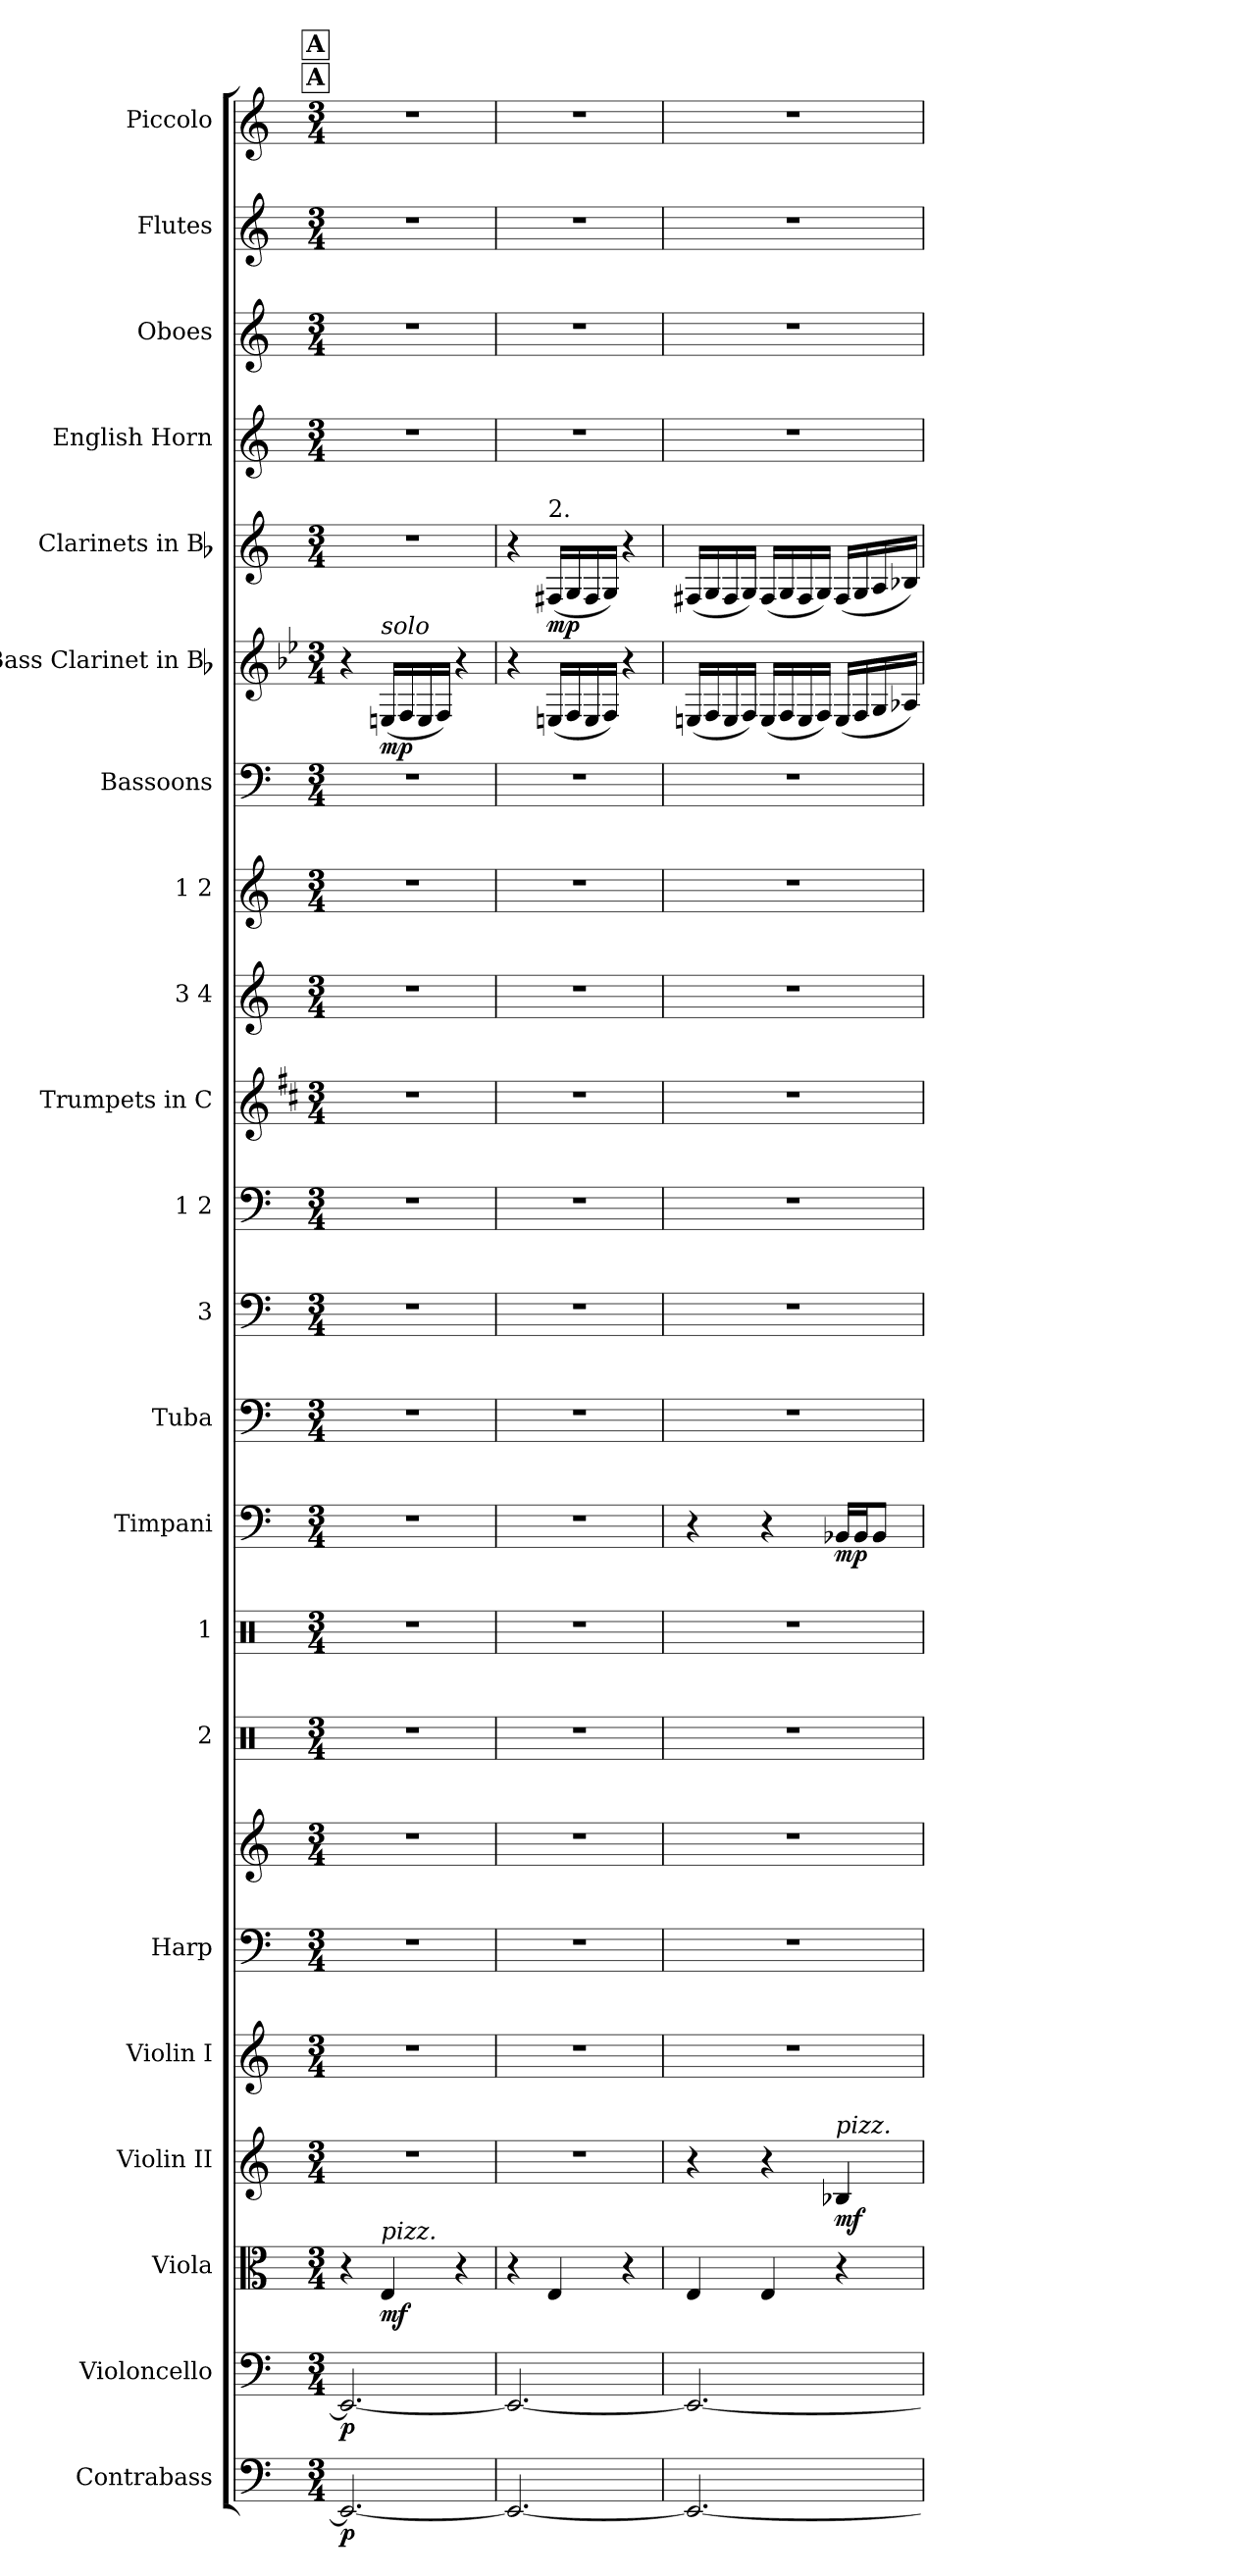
**kern	**dynam	**kern	**dynam	**kern	**dynam	**kern	**dynam	**kern	**kern	**kern	**kern	**kern	**kern	**dynam	**kern	**kern	**kern	**kern	**kern	**kern	**kern	**kern	**dynam	**kern	**dynam	**kern	**kern	**kern	**kern
*part22	*part22	*part21	*part21	*part20	*part20	*part19	*part19	*part18	*part17	*part17	*part16	*part15	*part14	*part14	*part13	*part12	*part11	*part10	*part9	*part8	*part7	*part6	*part6	*part5	*part5	*part4	*part3	*part2	*part1
*staff23	*staff23	*staff22	*staff22	*staff21	*staff21	*staff20	*staff20	*staff19	*staff18	*staff17	*staff16	*staff15	*staff14	*staff14	*staff13	*staff12	*staff11	*staff10	*staff9	*staff8	*staff7	*staff6	*staff6	*staff5	*staff5	*staff4	*staff3	*staff2	*staff1
*I"Contrabass	*	*I"Violoncello	*	*I"Viola	*	*I"Violin II	*	*I"Violin I	*I"Harp	*	*I"2	*I"1	*I"Timpani	*	*I"Tuba	*I"3	*I"1 2	*I"Trumpets in C	*I"3 4	*I"1 2	*I"Bassoons	*I"Bass Clarinet in Bb	*	*I"Clarinets in Bb	*	*I"English Horn	*I"Oboes	*I"Flutes	*I"Piccolo
*I'Cb.	*	*I'Vc.	*	*I'Vla.	*	*I'Vln. II	*	*I'Vln. I	*I'Hp.	*	*	*	*I'Timp.	*	*I'Tba.	*	*	*I'Tpt.	*	*	*I'Bsn.	*I'B. Cl.	*	*I'Cl.	*	*I'E. H.	*I'Ob.	*I'Fl.	*I'Picc.
*clefF4	*	*clefF4	*	*clefC3	*	*clefG2	*	*clefG2	*clefF4	*clefG2	*clefX	*clefX	*clefF4	*	*clefF4	*clefF4	*clefF4	*clefG2	*clefG2	*clefG2	*clefF4	*clefG2	*	*clefG2	*	*clefG2	*clefG2	*clefG2	*clefG2
*ITrd7c12	*	*	*	*	*	*	*	*	*	*	*	*	*	*	*	*	*	*ITrd1c2	*ITrd4c7	*ITrd4c7	*	*ITrd8c14	*	*ITrd1c2	*	*ITrd4c7	*	*	*ITrd-7c-12
*k[]	*	*k[]	*	*k[]	*	*k[]	*	*k[]	*k[]	*k[]	*k[]	*k[]	*k[]	*	*k[]	*k[]	*k[]	*k[]	*k[b-]	*k[b-]	*k[]	*k[b-e-]	*	*k[b-e-]	*	*k[b-]	*k[]	*k[]	*k[]
*C:	*	*C:	*	*C:	*	*C:	*	*C:	*C:	*C:	*C:	*C:	*C:	*	*C:	*C:	*C:	*C:	*F:	*F:	*C:	*B-:	*	*B-:	*	*F:	*C:	*C:	*C:
*M3/4	*	*M3/4	*	*M3/4	*	*M3/4	*	*M3/4	*M3/4	*M3/4	*M3/4	*M3/4	*M3/4	*	*M3/4	*M3/4	*M3/4	*M3/4	*M3/4	*M3/4	*M3/4	*M3/4	*	*M3/4	*	*M3/4	*M3/4	*M3/4	*M3/4
!!LO:REH:place=s3:a:B:fs=11.3:t=A
!!LO:REH:place=s19:a:B:fs=11.3:t=A
=19	=19	=19	=19	=19	=19	=19	=19	=19	=19	=19	=19	=19	=19	=19	=19	=19	=19	=19	=19	=19	=19	=19	=19	=19	=19	=19	=19	=19	=19
!	!LO:DY:b	!	!LO:DY:b	!	!	!	!	!	!	!	!	!	!	!	!	!	!	!	!	!	!	!	!	!	!	!	!	!	!
2.EEE/_	p	2.EE/_	p	4r	.	2.r	.	2.r	2.r	2.r	2.r	2.r	2.r	.	2.r	2.r	2.r	2.r	2.r	2.r	2.r	4r	.	2.r	.	2.r	2.r	2.r	2.r
!	!	!	!	!	!	!	!	!	!	!	!	!	!	!	!	!	!	!	!	!	!	!LO:TX:a:i:t=solo	!	!	!	!	!	!	!
!	!	!	!	!LO:TX:a:i:t=pizz.	!	!	!	!	!	!	!	!	!	!	!	!	!	!	!	!	!	!	!	!	!	!	!	!	!
!	!	!	!	!	!LO:DY:b	!	!	!	!	!	!	!	!	!	!	!	!	!	!	!	!	!	!LO:DY:b	!	!	!	!	!	!
.	.	.	.	4E/	mf	.	.	.	.	.	.	.	.	.	.	.	.	.	.	.	.	(<16EEn/LL	mp	.	.	.	.	.	.
.	.	.	.	.	.	.	.	.	.	.	.	.	.	.	.	.	.	.	.	.	.	16FF/	.	.	.	.	.	.	.
.	.	.	.	.	.	.	.	.	.	.	.	.	.	.	.	.	.	.	.	.	.	16EE/	.	.	.	.	.	.	.
.	.	.	.	.	.	.	.	.	.	.	.	.	.	.	.	.	.	.	.	.	.	16FF/JJ)	.	.	.	.	.	.	.
.	.	.	.	4r	.	.	.	.	.	.	.	.	.	.	.	.	.	.	.	.	.	4r	.	.	.	.	.	.	.
=20	=20	=20	=20	=20	=20	=20	=20	=20	=20	=20	=20	=20	=20	=20	=20	=20	=20	=20	=20	=20	=20	=20	=20	=20	=20	=20	=20	=20	=20
2.EEE/_	.	2.EE/_	.	4r	.	2.r	.	2.r	2.r	2.r	2.r	2.r	2.r	.	2.r	2.r	2.r	2.r	2.r	2.r	2.r	4r	.	4r	.	2.r	2.r	2.r	2.r
!	!	!	!	!	!	!	!	!	!	!	!	!	!	!	!	!	!	!	!	!	!	!	!	!LO:TX:a:t=2.	!	!	!	!	!
!	!	!	!	!	!	!	!	!	!	!	!	!	!	!	!	!	!	!	!	!	!	!	!	!	!LO:DY:b	!	!	!	!
.	.	.	.	4E/	.	.	.	.	.	.	.	.	.	.	.	.	.	.	.	.	.	(<16EEn/LL	.	(<16En/LL	mp	.	.	.	.
.	.	.	.	.	.	.	.	.	.	.	.	.	.	.	.	.	.	.	.	.	.	16FF/	.	16F/	.	.	.	.	.
.	.	.	.	.	.	.	.	.	.	.	.	.	.	.	.	.	.	.	.	.	.	16EE/	.	16E/	.	.	.	.	.
.	.	.	.	.	.	.	.	.	.	.	.	.	.	.	.	.	.	.	.	.	.	16FF/JJ)	.	16F/JJ)	.	.	.	.	.
.	.	.	.	4r	.	.	.	.	.	.	.	.	.	.	.	.	.	.	.	.	.	4r	.	4r	.	.	.	.	.
=21	=21	=21	=21	=21	=21	=21	=21	=21	=21	=21	=21	=21	=21	=21	=21	=21	=21	=21	=21	=21	=21	=21	=21	=21	=21	=21	=21	=21	=21
2.EEE/_	.	2.EE/_	.	4E/	.	4r	.	2.r	2.r	2.r	2.r	2.r	4r	.	2.r	2.r	2.r	2.r	2.r	2.r	2.r	(<16EEn/LL	.	(<16En/LL	.	2.r	2.r	2.r	2.r
.	.	.	.	.	.	.	.	.	.	.	.	.	.	.	.	.	.	.	.	.	.	16FF/	.	16F/	.	.	.	.	.
.	.	.	.	.	.	.	.	.	.	.	.	.	.	.	.	.	.	.	.	.	.	16EE/	.	16E/	.	.	.	.	.
.	.	.	.	.	.	.	.	.	.	.	.	.	.	.	.	.	.	.	.	.	.	16FF/JJ)	.	16F/JJ)	.	.	.	.	.
.	.	.	.	4E/	.	4r	.	.	.	.	.	.	4r	.	.	.	.	.	.	.	.	(<16EE/LL	.	(<16E/LL	.	.	.	.	.
.	.	.	.	.	.	.	.	.	.	.	.	.	.	.	.	.	.	.	.	.	.	16FF/	.	16F/	.	.	.	.	.
.	.	.	.	.	.	.	.	.	.	.	.	.	.	.	.	.	.	.	.	.	.	16EE/	.	16E/	.	.	.	.	.
.	.	.	.	.	.	.	.	.	.	.	.	.	.	.	.	.	.	.	.	.	.	16FF/JJ)	.	16F/JJ)	.	.	.	.	.
!	!	!	!	!	!	!LO:TX:a:i:t=pizz.	!	!	!	!	!	!	!	!	!	!	!	!	!	!	!	!	!	!	!	!	!	!	!
!	!	!	!	!	!	!	!LO:DY:b	!	!	!	!	!	!	!LO:DY:b	!	!	!	!	!	!	!	!	!	!	!	!	!	!	!
.	.	.	.	4r	.	4B-X/	mf	.	.	.	.	.	16BB-X/LL	mp	.	.	.	.	.	.	.	(<16EE/LL	.	(<16E/LL	.	.	.	.	.
.	.	.	.	.	.	.	.	.	.	.	.	.	16BB-/J	.	.	.	.	.	.	.	.	16FF/	.	16F/	.	.	.	.	.
.	.	.	.	.	.	.	.	.	.	.	.	.	8BB-/J	.	.	.	.	.	.	.	.	16GG/	.	16G/	.	.	.	.	.
.	.	.	.	.	.	.	.	.	.	.	.	.	.	.	.	.	.	.	.	.	.	16AA-X/JJ)	.	16A-X/JJ)	.	.	.	.	.
=	=	=	=	=	=	=	=	=	=	=	=	=	=	=	=	=	=	=	=	=	=	=	=	=	=	=	=	=	=
*-	*-	*-	*-	*-	*-	*-	*-	*-	*-	*-	*-	*-	*-	*-	*-	*-	*-	*-	*-	*-	*-	*-	*-	*-	*-	*-	*-	*-	*-
